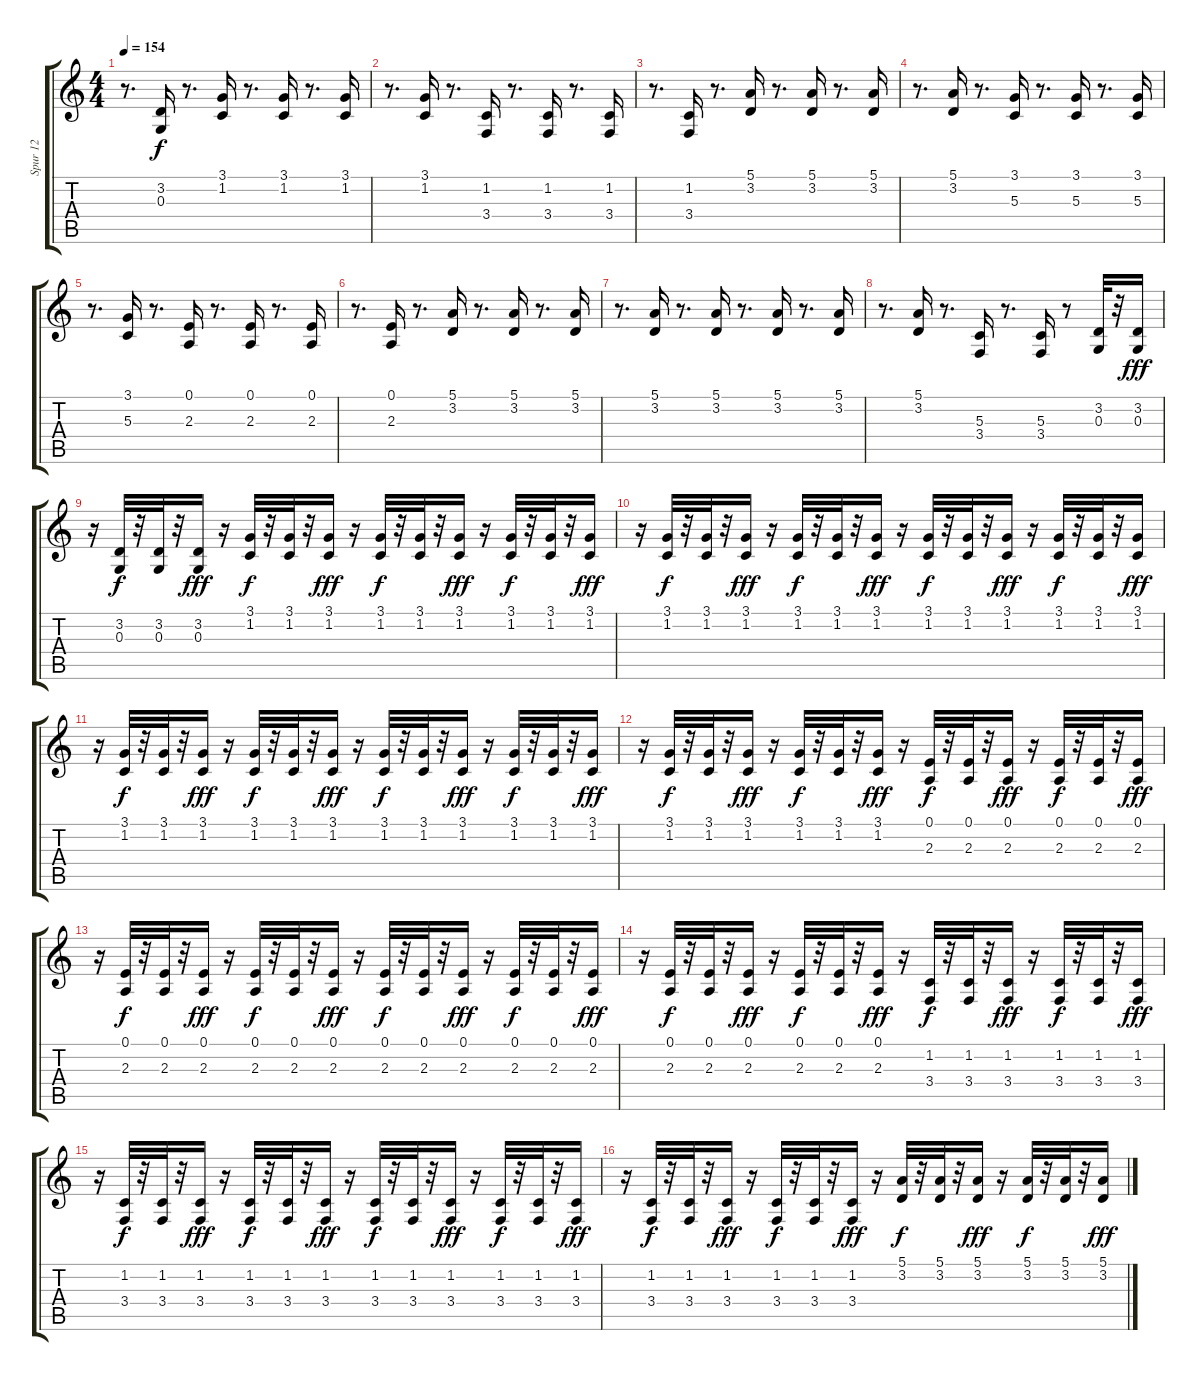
\track ("Spur 12" "Spur 12") {instrument lead2sawtooth}
\staff {score tabs}
\tuning (E4 B3 G3 D3 A2 E2) {hide}
\ts (4 4)
\tempo 154
\clef g2
\ks c
r.8{d dy f} (3.2 0.3).16 r.8{d} (3.1 1.2).16 r.8{d} (3.1 1.2).16 r.8{d} (3.1 1.2).16 |
r.8{d} (3.1 1.2).16 r.8{d} (1.2 3.4).16 r.8{d} (1.2 3.4).16 r.8{d} (1.2 3.4).16 |
r.8{d} (1.2 3.4).16 r.8{d} (5.1 3.2).16 r.8{d} (5.1 3.2).16 r.8{d} (5.1 3.2).16 |
r.8{d} (5.1 3.2).16 r.8{d} (3.1 5.3).16 r.8{d} (3.1 5.3).16 r.8{d} (3.1 5.3).16 |
r.8{d} (3.1 5.3).16 r.8{d} (0.1 2.3).16 r.8{d} (0.1 2.3).16 r.8{d} (0.1 2.3).16 |
r.8{d} (0.1 2.3).16 r.8{d} (5.1 3.2).16 r.8{d} (5.1 3.2).16 r.8{d} (5.1 3.2).16 |
r.8{d} (5.1 3.2).16 r.8{d} (5.1 3.2).16 r.8{d} (5.1 3.2).16 r.8{d} (5.1 3.2).16 |
r.8{d} (5.1 3.2).16 r.8{d} (5.3 3.4).16 r.8{d} (5.3 3.4).16 r.8 (3.2 0.3).32 r.32 (3.2 0.3).16{dy fff} |
r.16 (3.2 0.3).32{dy f} r.32 (3.2 0.3).32 r.32 (3.2 0.3).16{dy fff} r.16 (3.1 1.2).32{dy f} r.32 (3.1 1.2).32 r.32 (3.1 1.2).16{dy fff} r.16 (3.1 1.2).32{dy f} r.32 (3.1 1.2).32 r.32 (3.1 1.2).16{dy fff} r.16 (3.1 1.2).32{dy f} r.32 (3.1 1.2).32 r.32 (3.1 1.2).16{dy fff} |
r.16 (3.1 1.2).32{dy f} r.32 (3.1 1.2).32 r.32 (3.1 1.2).16{dy fff} r.16 (3.1 1.2).32{dy f} r.32 (3.1 1.2).32 r.32 (3.1 1.2).16{dy fff} r.16 (3.1 1.2).32{dy f} r.32 (3.1 1.2).32 r.32 (3.1 1.2).16{dy fff} r.16 (3.1 1.2).32{dy f} r.32 (3.1 1.2).32 r.32 (3.1 1.2).16{dy fff} |
r.16 (3.1 1.2).32{dy f} r.32 (3.1 1.2).32 r.32 (3.1 1.2).16{dy fff} r.16 (3.1 1.2).32{dy f} r.32 (3.1 1.2).32 r.32 (3.1 1.2).16{dy fff} r.16 (3.1 1.2).32{dy f} r.32 (3.1 1.2).32 r.32 (3.1 1.2).16{dy fff} r.16 (3.1 1.2).32{dy f} r.32 (3.1 1.2).32 r.32 (3.1 1.2).16{dy fff} |
r.16 (3.1 1.2).32{dy f} r.32 (3.1 1.2).32 r.32 (3.1 1.2).16{dy fff} r.16 (3.1 1.2).32{dy f} r.32 (3.1 1.2).32 r.32 (3.1 1.2).16{dy fff} r.16 (0.1 2.3).32{dy f} r.32 (0.1 2.3).32 r.32 (0.1 2.3).16{dy fff} r.16 (0.1 2.3).32{dy f} r.32 (0.1 2.3).32 r.32 (0.1 2.3).16{dy fff} |
r.16 (0.1 2.3).32{dy f} r.32 (0.1 2.3).32 r.32 (0.1 2.3).16{dy fff} r.16 (0.1 2.3).32{dy f} r.32 (0.1 2.3).32 r.32 (0.1 2.3).16{dy fff} r.16 (0.1 2.3).32{dy f} r.32 (0.1 2.3).32 r.32 (0.1 2.3).16{dy fff} r.16 (0.1 2.3).32{dy f} r.32 (0.1 2.3).32 r.32 (0.1 2.3).16{dy fff} |
r.16 (0.1 2.3).32{dy f} r.32 (0.1 2.3).32 r.32 (0.1 2.3).16{dy fff} r.16 (0.1 2.3).32{dy f} r.32 (0.1 2.3).32 r.32 (0.1 2.3).16{dy fff} r.16 (1.2 3.4).32{dy f} r.32 (1.2 3.4).32 r.32 (1.2 3.4).16{dy fff} r.16 (1.2 3.4).32{dy f} r.32 (1.2 3.4).32 r.32 (1.2 3.4).16{dy fff} |
r.16 (1.2 3.4).32{dy f} r.32 (1.2 3.4).32 r.32 (1.2 3.4).16{dy fff} r.16 (1.2 3.4).32{dy f} r.32 (1.2 3.4).32 r.32 (1.2 3.4).16{dy fff} r.16 (1.2 3.4).32{dy f} r.32 (1.2 3.4).32 r.32 (1.2 3.4).16{dy fff} r.16 (1.2 3.4).32{dy f} r.32 (1.2 3.4).32 r.32 (1.2 3.4).16{dy fff} |
r.16 (1.2 3.4).32{dy f} r.32 (1.2 3.4).32 r.32 (1.2 3.4).16{dy fff} r.16 (1.2 3.4).32{dy f} r.32 (1.2 3.4).32 r.32 (1.2 3.4).16{dy fff} r.16 (5.1 3.2).32{dy f} r.32 (5.1 3.2).32 r.32 (5.1 3.2).16{dy fff} r.16 (5.1 3.2).32{dy f} r.32 (5.1 3.2).32 r.32 (5.1 3.2).16{dy fff}
